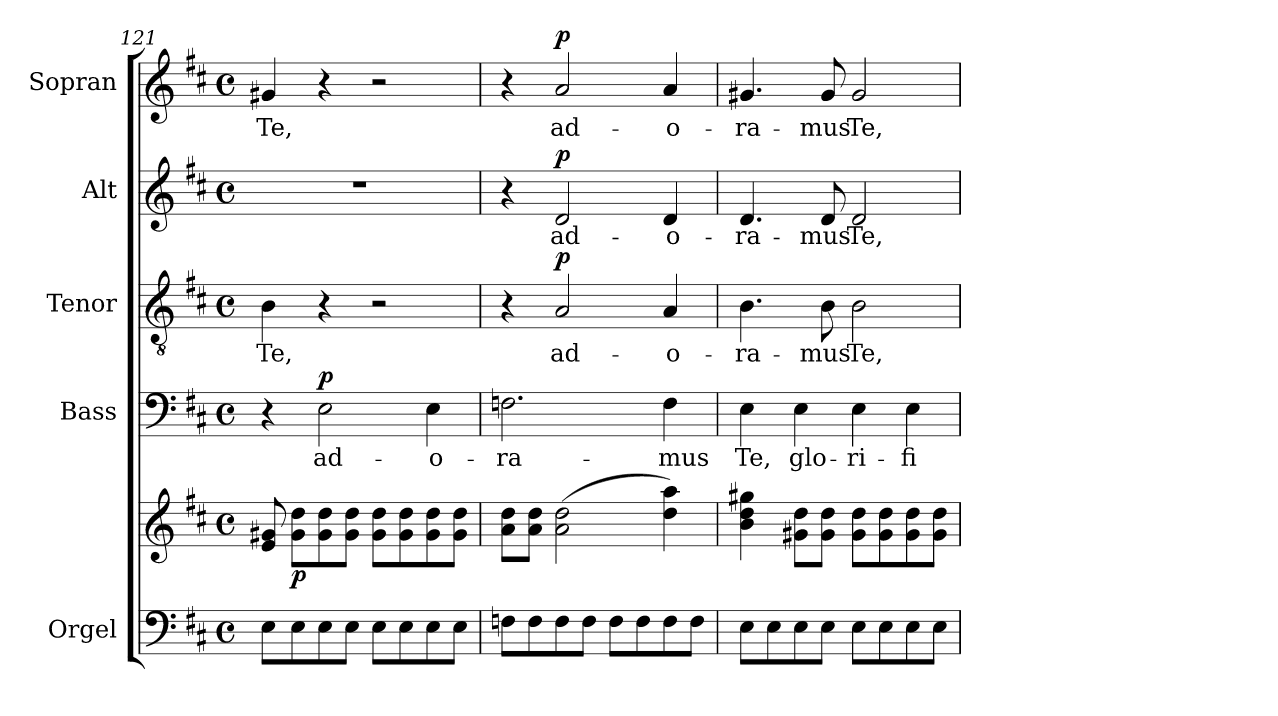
**kern	**kern	**dynam	**kern	**text	**dynam	**kern	**text	**dynam	**kern	**text	**dynam	**kern	**text	**dynam
*part5	*part5	*part5	*part4	*part4	*part4	*part3	*part3	*part3	*part2	*part2	*part2	*part1	*part1	*part1
*staff6	*staff5	*staff5/6	*staff4	*staff4	*staff4	*staff3	*staff3	*staff3	*staff2	*staff2	*staff2	*staff1	*staff1	*staff1
*I"Orgel	*	*	*I"Bass	*	*	*I"Tenor	*	*	*I"Alt	*	*	*I"Sopran	*	*
*I'Org.	*	*	*I'B.	*	*	*I'T.	*	*	*I'A.	*	*	*I'S.	*	*
*clefF4	*clefG2	*	*clefF4	*	*	*clefGv2	*	*	*clefG2	*	*	*clefG2	*	*
*k[f#c#]	*k[f#c#]	*	*k[f#c#]	*	*	*k[f#c#]	*	*	*k[f#c#]	*	*	*k[f#c#]	*	*
*D:	*D:	*	*D:	*	*	*D:	*	*	*D:	*	*	*D:	*	*
*M4/4	*M4/4	*	*M4/4	*	*	*M4/4	*	*	*M4/4	*	*	*M4/4	*	*
*met(c)	*met(c)	*	*met(c)	*	*	*met(c)	*	*	*met(c)	*	*	*met(c)	*	*
=121	=121	=121	=121	=121	=121	=121	=121	=121	=121	=121	=121	=121	=121	=121
!	!	!	!	!	!	!	!LO:LY:b	!	!	!	!	!	!LO:LY:b	!
8E\L	8e/ 8g#X/	.	4r	.	.	4B\	Te,	.	1r	.	.	4g#X/	Te,	.
!	!	!LO:DY:b	!	!	!	!	!	!	!	!	!	!	!	!
8E\	8g#\ 8dd\L	p	.	.	.	.	.	.	.	.	.	.	.	.
!	!	!	!	!LO:LY:b	!LO:DY:a	!	!	!	!	!	!	!	!	!
8E\	8g#\ 8dd\	.	2E\	ad-	p	4r	.	.	.	.	.	4r	.	.
8E\J	8g#\ 8dd\J	.	.	.	.	.	.	.	.	.	.	.	.	.
8E\L	8g#\ 8dd\L	.	.	.	.	2r	.	.	.	.	.	2r	.	.
8E\	8g#\ 8dd\	.	.	.	.	.	.	.	.	.	.	.	.	.
!	!	!	!	!LO:LY:b	!	!	!	!	!	!	!	!	!	!
8E\	8g#\ 8dd\	.	4E\	-o-	.	.	.	.	.	.	.	.	.	.
8E\J	8g#\ 8dd\J	.	.	.	.	.	.	.	.	.	.	.	.	.
=122	=122	=122	=122	=122	=122	=122	=122	=122	=122	=122	=122	=122	=122	=122
!	!	!	!	!LO:LY:b	!	!	!	!	!	!	!	!	!	!
8Fn\L	8a\ 8dd\L	.	2.Fn\	-ra-	.	4r	.	.	4r	.	.	4r	.	.
8F\	8a\ 8dd\J	.	.	.	.	.	.	.	.	.	.	.	.	.
!	!	!	!	!	!	!	!LO:LY:b	!LO:DY:a	!	!LO:LY:b	!LO:DY:a	!	!LO:LY:b	!LO:DY:a
8F\	(>2a\ 2dd\	.	.	.	.	2A/	ad-	p	2d/	ad-	p	2a/	ad-	p
8F\J	.	.	.	.	.	.	.	.	.	.	.	.	.	.
8F\L	.	.	.	.	.	.	.	.	.	.	.	.	.	.
8F\	.	.	.	.	.	.	.	.	.	.	.	.	.	.
!	!	!	!	!LO:LY:b	!	!	!LO:LY:b	!	!	!LO:LY:b	!	!	!LO:LY:b	!
8F\	4dd\ 4aa\)	.	4F\	-mus	.	4A/	-o-	.	4d/	-o-	.	4a/	-o-	.
8F\J	.	.	.	.	.	.	.	.	.	.	.	.	.	.
=123	=123	=123	=123	=123	=123	=123	=123	=123	=123	=123	=123	=123	=123	=123
!	!	!	!	!LO:LY:b	!	!	!LO:LY:b	!	!	!LO:LY:b	!	!	!LO:LY:b	!
8E\L	4b\ 4dd\ 4gg#X\	.	4E\	Te,	.	4.B\	-ra-	.	4.d/	-ra-	.	4.g#X/	-ra-	.
8E\	.	.	.	.	.	.	.	.	.	.	.	.	.	.
!	!	!	!	!LO:LY:b	!	!	!	!	!	!	!	!	!	!
8E\	8g#X\ 8dd\L	.	4E\	glo-	.	.	.	.	.	.	.	.	.	.
!	!	!	!	!	!	!	!LO:LY:b	!	!	!LO:LY:b	!	!	!LO:LY:b	!
8E\J	8g#\ 8dd\J	.	.	.	.	8B\	-mus	.	8d/	-mus	.	8g#/	-mus	.
!	!	!	!	!LO:LY:b	!	!	!LO:LY:b	!	!	!LO:LY:b	!	!	!LO:LY:b	!
8E\L	8g#\ 8dd\L	.	4E\	-ri-	.	2B\	Te,	.	2d/	Te,	.	2g#/	Te,	.
8E\	8g#\ 8dd\	.	.	.	.	.	.	.	.	.	.	.	.	.
!	!	!	!	!LO:LY:b	!	!	!	!	!	!	!	!	!	!
8E\	8g#\ 8dd\	.	4E\	-fi-	.	.	.	.	.	.	.	.	.	.
8E\J	8g#\ 8dd\J	.	.	.	.	.	.	.	.	.	.	.	.	.
=	=	=	=	=	=	=	=	=	=	=	=	=	=	=
*-	*-	*-	*-	*-	*-	*-	*-	*-	*-	*-	*-	*-	*-	*-
